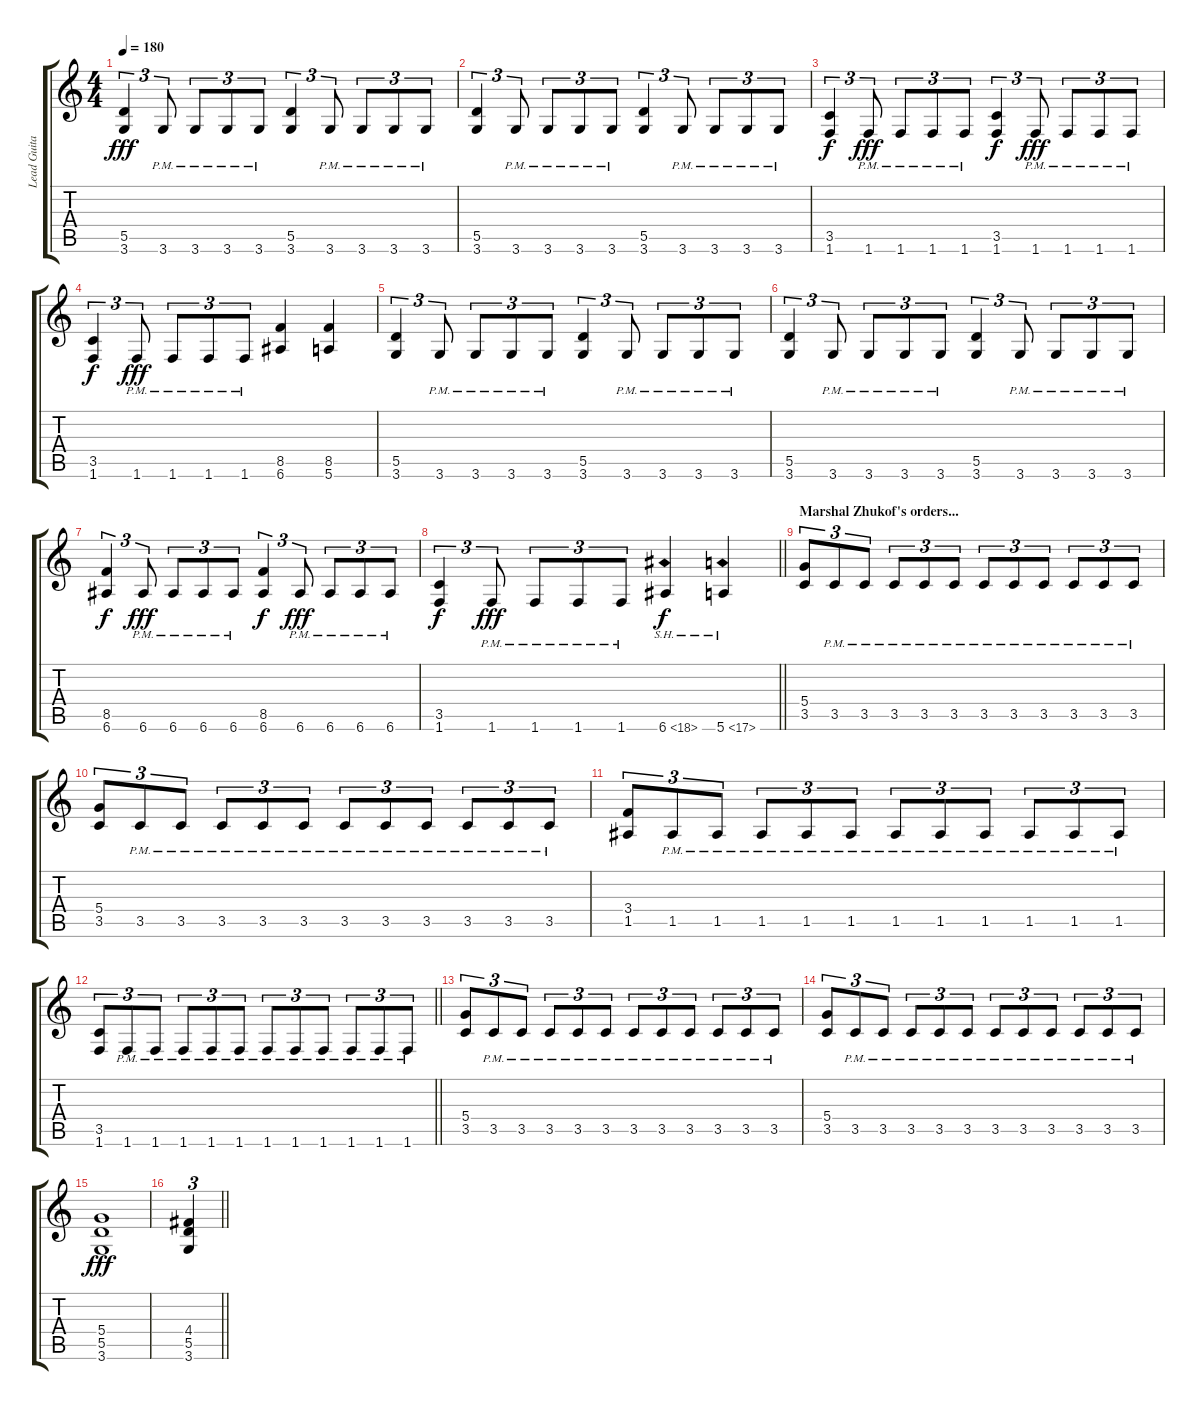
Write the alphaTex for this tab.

\track ("Lead Guitar" "Lead Guita") {instrument distortionguitar}
\staff {score tabs}
\tuning (E4 B3 G3 D3 A2 E2) {hide}
\ts (4 4)
\tempo 180
\clef g2
\ks c
(5.5 3.6).4{tu (3 2) dy fff} 3.6{pm}.8{tu (3 2)} 3.6{pm}.8{tu (3 2)} 3.6{pm}.8{tu (3 2)} 3.6{pm}.8{tu (3 2)} (5.5 3.6).4{tu (3 2)} 3.6{pm}.8{tu (3 2)} 3.6{pm}.8{tu (3 2)} 3.6{pm}.8{tu (3 2)} 3.6{pm}.8{tu (3 2)} |
(5.5 3.6).4{tu (3 2)} 3.6{pm}.8{tu (3 2)} 3.6{pm}.8{tu (3 2)} 3.6{pm}.8{tu (3 2)} 3.6{pm}.8{tu (3 2)} (5.5 3.6).4{tu (3 2)} 3.6{pm}.8{tu (3 2)} 3.6{pm}.8{tu (3 2)} 3.6{pm}.8{tu (3 2)} 3.6{pm}.8{tu (3 2)} |
(3.5 1.6).4{tu (3 2) dy f} 1.6{pm}.8{tu (3 2) dy fff} 1.6{pm}.8{tu (3 2)} 1.6{pm}.8{tu (3 2)} 1.6{pm}.8{tu (3 2)} (3.5 1.6).4{tu (3 2) dy f} 1.6{pm}.8{tu (3 2) dy fff} 1.6{pm}.8{tu (3 2)} 1.6{pm}.8{tu (3 2)} 1.6{pm}.8{tu (3 2)} |
(3.5 1.6).4{tu (3 2) dy f} 1.6{pm}.8{tu (3 2) dy fff} 1.6{pm}.8{tu (3 2)} 1.6{pm}.8{tu (3 2)} 1.6{pm}.8{tu (3 2)} (8.5 6.6).4 (8.5 5.6).4 |
(5.5 3.6).4{tu (3 2)} 3.6{pm}.8{tu (3 2)} 3.6{pm}.8{tu (3 2)} 3.6{pm}.8{tu (3 2)} 3.6{pm}.8{tu (3 2)} (5.5 3.6).4{tu (3 2)} 3.6{pm}.8{tu (3 2)} 3.6{pm}.8{tu (3 2)} 3.6{pm}.8{tu (3 2)} 3.6{pm}.8{tu (3 2)} |
(5.5 3.6).4{tu (3 2)} 3.6{pm}.8{tu (3 2)} 3.6{pm}.8{tu (3 2)} 3.6{pm}.8{tu (3 2)} 3.6{pm}.8{tu (3 2)} (5.5 3.6).4{tu (3 2)} 3.6{pm}.8{tu (3 2)} 3.6{pm}.8{tu (3 2)} 3.6{pm}.8{tu (3 2)} 3.6{pm}.8{tu (3 2)} |
(8.5 6.6).4{tu (3 2) dy f} 6.6{pm}.8{tu (3 2) dy fff} 6.6{pm}.8{tu (3 2)} 6.6{pm}.8{tu (3 2)} 6.6{pm}.8{tu (3 2)} (8.5 6.6).4{tu (3 2) dy f} 6.6{pm}.8{tu (3 2) dy fff} 6.6{pm}.8{tu (3 2)} 6.6{pm}.8{tu (3 2)} 6.6{pm}.8{tu (3 2)} |
\barLineRight lightlight
(3.5 1.6).4{tu (3 2) dy f} 1.6{pm}.8{tu (3 2) dy fff} 1.6{pm}.8{tu (3 2)} 1.6{pm}.8{tu (3 2)} 1.6{pm}.8{tu (3 2)} 6.6{sh 12}.4{dy f} 5.6{sh 12}.4 |
\section ("" "Marshal Zhukof's orders...")
(5.4 3.5).8{tu (3 2)} 3.5{pm}.8{tu (3 2)} 3.5{pm}.8{tu (3 2)} 3.5{pm}.8{tu (3 2)} 3.5{pm}.8{tu (3 2)} 3.5{pm}.8{tu (3 2)} 3.5{pm}.8{tu (3 2)} 3.5{pm}.8{tu (3 2)} 3.5{pm}.8{tu (3 2)} 3.5{pm}.8{tu (3 2)} 3.5{pm}.8{tu (3 2)} 3.5{pm}.8{tu (3 2)} |
(5.4 3.5).8{tu (3 2)} 3.5{pm}.8{tu (3 2)} 3.5{pm}.8{tu (3 2)} 3.5{pm}.8{tu (3 2)} 3.5{pm}.8{tu (3 2)} 3.5{pm}.8{tu (3 2)} 3.5{pm}.8{tu (3 2)} 3.5{pm}.8{tu (3 2)} 3.5{pm}.8{tu (3 2)} 3.5{pm}.8{tu (3 2)} 3.5{pm}.8{tu (3 2)} 3.5{pm}.8{tu (3 2)} |
(3.4 1.5).8{tu (3 2)} 1.5{pm}.8{tu (3 2)} 1.5{pm}.8{tu (3 2)} 1.5{pm}.8{tu (3 2)} 1.5{pm}.8{tu (3 2)} 1.5{pm}.8{tu (3 2)} 1.5{pm}.8{tu (3 2)} 1.5{pm}.8{tu (3 2)} 1.5{pm}.8{tu (3 2)} 1.5{pm}.8{tu (3 2)} 1.5{pm}.8{tu (3 2)} 1.5{pm}.8{tu (3 2)} |
\barLineRight lightlight
(3.5 1.6).8{tu (3 2)} 1.6{pm}.8{tu (3 2)} 1.6{pm}.8{tu (3 2)} 1.6{pm}.8{tu (3 2)} 1.6{pm}.8{tu (3 2)} 1.6{pm}.8{tu (3 2)} 1.6{pm}.8{tu (3 2)} 1.6{pm}.8{tu (3 2)} 1.6{pm}.8{tu (3 2)} 1.6{pm}.8{tu (3 2)} 1.6{pm}.8{tu (3 2)} 1.6{pm}.8{tu (3 2)} |
(5.4 3.5).8{tu (3 2)} 3.5{pm}.8{tu (3 2)} 3.5{pm}.8{tu (3 2)} 3.5{pm}.8{tu (3 2)} 3.5{pm}.8{tu (3 2)} 3.5{pm}.8{tu (3 2)} 3.5{pm}.8{tu (3 2)} 3.5{pm}.8{tu (3 2)} 3.5{pm}.8{tu (3 2)} 3.5{pm}.8{tu (3 2)} 3.5{pm}.8{tu (3 2)} 3.5{pm}.8{tu (3 2)} |
(5.4 3.5).8{tu (3 2)} 3.5{pm}.8{tu (3 2)} 3.5{pm}.8{tu (3 2)} 3.5{pm}.8{tu (3 2)} 3.5{pm}.8{tu (3 2)} 3.5{pm}.8{tu (3 2)} 3.5{pm}.8{tu (3 2)} 3.5{pm}.8{tu (3 2)} 3.5{pm}.8{tu (3 2)} 3.5{pm}.8{tu (3 2)} 3.5{pm}.8{tu (3 2)} 3.5{pm}.8{tu (3 2)} |
(5.4 5.5 3.6).1{dy fff} |
\barLineRight lightlight
(4.4 5.5 3.6).4{tu (3 2)}
